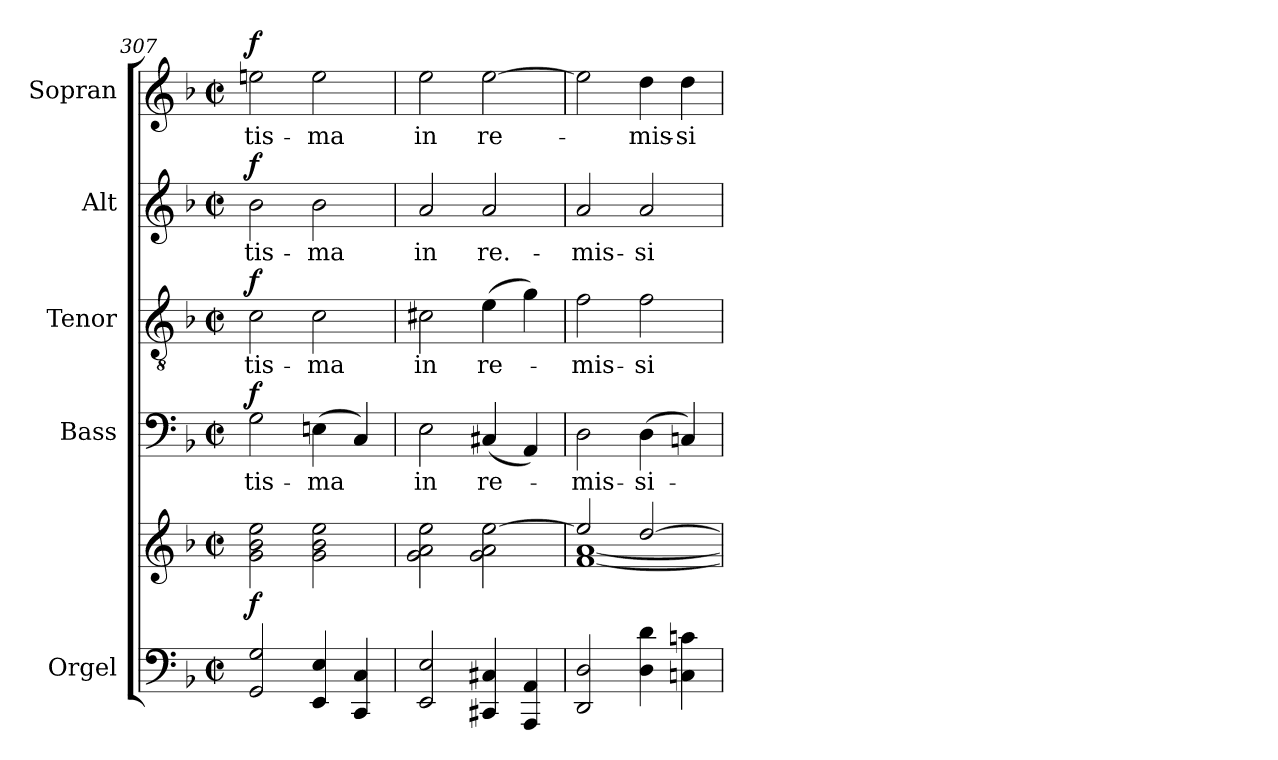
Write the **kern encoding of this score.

**kern	**kern	**dynam	**kern	**text	**dynam	**kern	**text	**dynam	**kern	**text	**dynam	**kern	**text	**dynam
*part5	*part5	*part5	*part4	*part4	*part4	*part3	*part3	*part3	*part2	*part2	*part2	*part1	*part1	*part1
*staff6	*staff5	*staff5/6	*staff4	*staff4	*staff4	*staff3	*staff3	*staff3	*staff2	*staff2	*staff2	*staff1	*staff1	*staff1
*I"Orgel	*	*	*I"Bass	*	*	*I"Tenor	*	*	*I"Alt	*	*	*I"Sopran	*	*
*I'Org.	*	*	*I'B.	*	*	*I'T.	*	*	*I'A.	*	*	*I'S.	*	*
*clefF4	*clefG2	*	*clefF4	*	*	*clefGv2	*	*	*clefG2	*	*	*clefG2	*	*
*k[b-]	*k[b-]	*	*k[b-]	*	*	*k[b-]	*	*	*k[b-]	*	*	*k[b-]	*	*
*F:	*F:	*	*F:	*	*	*F:	*	*	*F:	*	*	*F:	*	*
*M2/2	*M2/2	*	*M2/2	*	*	*M2/2	*	*	*M2/2	*	*	*M2/2	*	*
*met(c|)	*met(c|)	*	*met(c|)	*	*	*met(c|)	*	*	*met(c|)	*	*	*met(c|)	*	*
=307	=307	=307	=307	=307	=307	=307	=307	=307	=307	=307	=307	=307	=307	=307
!	!	!LO:DY:b	!	!LO:LY:b	!LO:DY:a	!	!LO:LY:b	!LO:DY:a	!	!LO:LY:b	!LO:DY:a	!	!LO:LY:b	!LO:DY:a
2GG/ 2G/	2g\ 2b-\ 2ee\	f	2G\	-tis-	f	2c\	-tis-	f	2b-\	-tis-	f	2een\	-tis-	f
!	!	!	!	!LO:LY:b	!	!	!LO:LY:b	!	!	!LO:LY:b	!	!	!LO:LY:b	!
4EE/ 4E/	2g\ 2b-\ 2ee\	.	(>4En\	-ma	.	2c\	-ma	.	2b-\	-ma	.	2ee\	-ma	.
4CC/ 4C/	.	.	4C/)	.	.	.	.	.	.	.	.	.	.	.
=308	=308	=308	=308	=308	=308	=308	=308	=308	=308	=308	=308	=308	=308	=308
!	!	!	!	!LO:LY:b	!	!	!LO:LY:b	!	!	!LO:LY:b	!	!	!LO:LY:b	!
2EE/ 2E/	2g\ 2a\ 2ee\	.	2E\	in	.	2c#X\	in	.	2a/	in	.	2ee\	in	.
!	!	!	!	!LO:LY:b	!	!	!LO:LY:b	!	!	!LO:LY:b	!	!	!LO:LY:b	!
4CC#X/ 4C#X/	2g\ 2a\ [2ee\	.	(<4C#X/	re-	.	(>4e\	re-	.	2a/	re.-	.	[2ee\	re-	.
4AAA/ 4AA/	.	.	4AA/)	.	.	4g\)	.	.	.	.	.	.	.	.
!!LO:PB:g=z
=309	=309	=309	=309	=309	=309	=309	=309	=309	=309	=309	=309	=309	=309	=309
*	*^	*	*	*	*	*	*	*	*	*	*	*	*	*
!	!	!	!	!	!LO:LY:b	!	!	!LO:LY:b	!	!	!LO:LY:b	!	!	!	!
2DD/ 2D/	2ee/]	[<1f [<1a	.	2D\	-mis-	.	2f\	-mis-	.	2a/	-mis-	.	2ee\]	.	.
!	!	!	!	!	!LO:LY:b	!	!	!LO:LY:b	!	!	!LO:LY:b	!	!	!LO:LY:b	!
4D\ 4d\	[>2dd/	.	.	(>4D\	-si-	.	2f\	-si-	.	2a/	-si-	.	4dd\	-mis-	.
!	!	!	!	!	!	!	!	!	!	!	!	!	!	!LO:LY:b	!
4Cn\ 4cn\	.	.	.	4Cn/)	.	.	.	.	.	.	.	.	4dd\	-si-	.
*	*v	*v	*	*	*	*	*	*	*	*	*	*	*	*	*
=	=	=	=	=	=	=	=	=	=	=	=	=	=	=
*-	*-	*-	*-	*-	*-	*-	*-	*-	*-	*-	*-	*-	*-	*-
